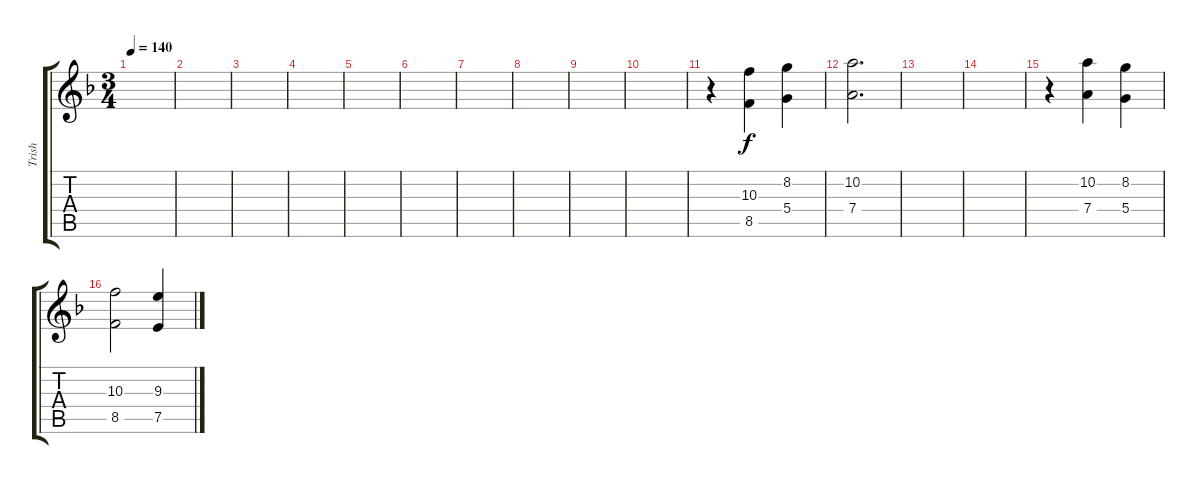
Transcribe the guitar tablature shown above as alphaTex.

\track ("Trish" "Trish") {instrument acousticguitarsteel}
\staff {score tabs}
\tuning (E4 B3 G3 D3 A2 E2) {hide}
\ts (3 4)
\tempo 140
\clef g2
\ks dminor
|
|
|
|
|
|
|
|
|
|
r.4 (10.3 8.5).4 (8.2 5.4).4 |
(10.2 7.4).2{d} |
|
|
r.4 (10.2 7.4).4 (8.2 5.4).4 |
(10.3 8.5).2 (9.3 7.5).4
